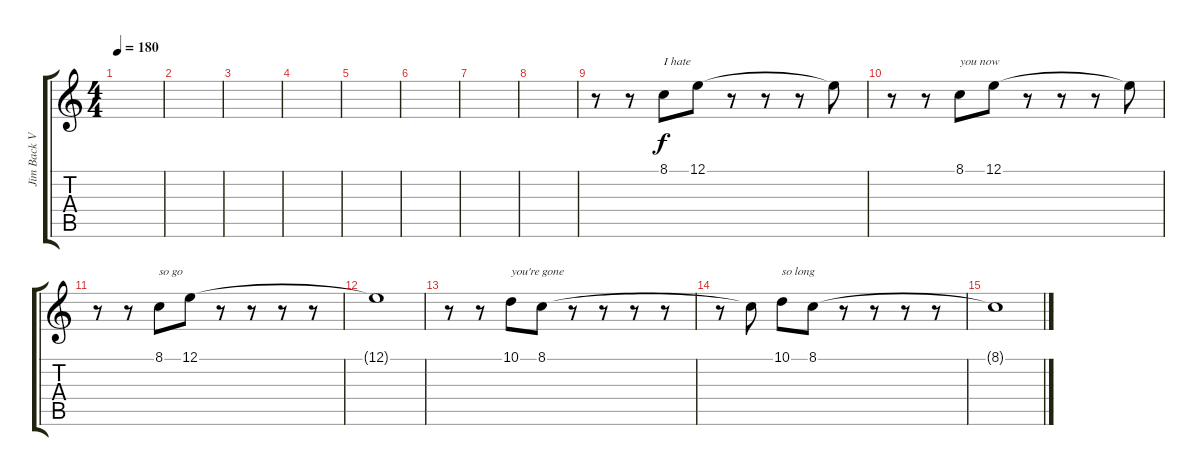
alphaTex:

\track ("Jim Back Vocals" "Jim Back V") {instrument englishhorn}
\staff {score tabs}
\tuning (E4 B3 G3 D3 A2 E2) {hide}
\ts (4 4)
\tempo 180
\clef g2
\ks c
|
|
|
|
|
|
|
|
r.8 r.8 8.1.8{txt "I hate"} 12.1.8 r.8 r.8 r.8 12.1{t}.8 |
r.8 r.8 8.1.8{txt "you now"} 12.1.8 r.8 r.8 r.8 12.1{t}.8 |
r.8 r.8 8.1.8{txt "so go"} 12.1.8 r.8 r.8 r.8 r.8 |
12.1{t}.1 |
r.8 r.8 10.1.8{txt "you're gone"} 8.1.8 r.8 r.8 r.8 r.8 |
r.8 8.1{t}.8 10.1.8{txt "so long"} 8.1.8 r.8 r.8 r.8 r.8 |
8.1{t}.1
